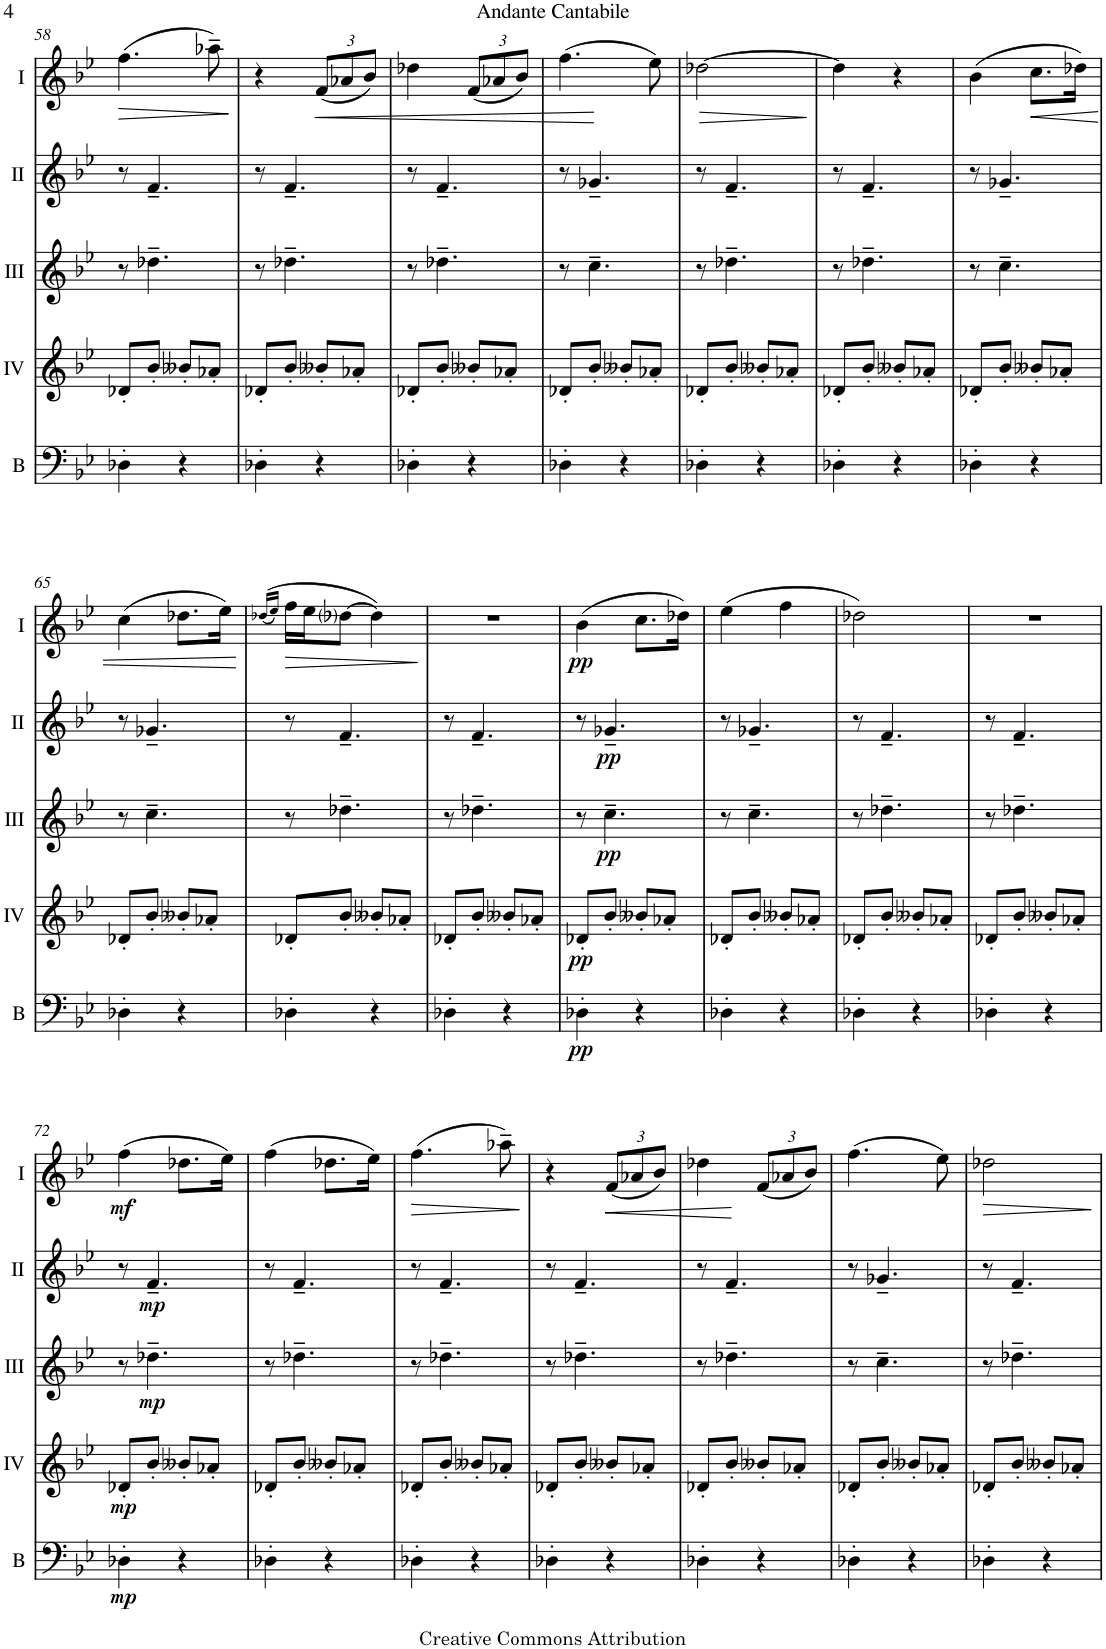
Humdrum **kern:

**kern	**dynam	**kern	**dynam	**kern	**dynam	**kern	**dynam	**kern	**dynam
*part5	*part5	*part4	*part4	*part3	*part3	*part2	*part2	*part1	*part1
*staff5	*staff5	*staff4	*staff4	*staff3	*staff3	*staff2	*staff2	*staff1	*staff1
*I"Bass	*	*I"Acc. 4	*	*I"Acc. 3	*	*I"Acc. 2	*	*I"Acc. 1	*
*I'B	*	*	*	*	*	*	*	*	*
!!LO:PB:g=z
*clefF4	*	*clefG2	*	*clefG2	*	*clefG2	*	*clefG2	*
*Trd7c12	*	*Trd7c12	*	*Trd7c12	*	*	*	*	*
*k[b-e-]	*	*k[b-e-]	*	*k[b-e-]	*	*k[b-e-]	*	*k[b-e-]	*
*M2/4	*	*M2/4	*	*M2/4	*	*M2/4	*	*M2/4	*
=58	=58	=58	=58	=58	=58	=58	=58	=58	=58
!	!	!	!	!	!	!	!	!	!LO:HP:b
4D-X'\	.	8d-X'/L	.	8r	.	8r	.	(4.ff\	>
.	.	8b-'/J	.	4.dd-X~\	.	4.f~/	.	.	.
4r	.	8b--X'/L	.	.	.	.	.	.	.
.	.	8a-X'/J	.	.	.	.	.	8aa-X~\)	.
.	.	.	.	.	.	.	.	.	]
=59	=59	=59	=59	=59	=59	=59	=59	=59	=59
4D-X'\	.	8d-X'/L	.	8r	.	8r	.	4r	.
.	.	8b-'/J	.	4.dd-X~\	.	4.f~/	.	.	.
*	*	*	*	*	*	*	*	*Xbrackettup	*
!	!	!	!	!	!	!	!	!	!LO:HP:b
4r	.	8b--X'/L	.	.	.	.	.	(12f/L	<
.	.	.	.	.	.	.	.	12a-X/	.
.	.	8a-X'/J	.	.	.	.	.	.	.
.	.	.	.	.	.	.	.	12b-/J)	.
=60	=60	=60	=60	=60	=60	=60	=60	=60	=60
4D-X'\	.	8d-X'/L	.	8r	.	8r	.	4dd-X\	.
.	.	8b-'/J	.	4.dd-X~\	.	4.f~/	.	.	.
4r	.	8b--X'/L	.	.	.	.	.	(12f/L	.
.	.	.	.	.	.	.	.	12a-X/	.
.	.	8a-X'/J	.	.	.	.	.	.	.
.	.	.	.	.	.	.	.	12b-/J)	.
=61	=61	=61	=61	=61	=61	=61	=61	=61	=61
4D-X'\	.	8d-X'/L	.	8r	.	8r	.	(4.ff\	.
.	.	8b-'/J	.	4.cc~\	.	4.g-X~/	.	.	.
4r	.	8b--X'/L	.	.	.	.	.	.	.
!	!	!	!	!	!	!	!	!	!LO:HP:n=1:b
.	.	8a-X'/J	.	.	.	.	.	8ee-\)	[ >
=62	=62	=62	=62	=62	=62	=62	=62	=62	=62
4D-X'\	.	8d-X'/L	.	8r	.	8r	.	[2dd-X\	.
.	.	8b-'/J	.	4.dd-X~\	.	4.f~/	.	.	.
4r	.	8b--X'/L	.	.	.	.	.	.	.
.	.	8a-X'/J	.	.	.	.	.	.	.
.	.	.	.	.	.	.	.	.	]
=63	=63	=63	=63	=63	=63	=63	=63	=63	=63
4D-X'\	.	8d-X'/L	.	8r	.	8r	.	4dd-\]	.
.	.	8b-'/J	.	4.dd-X~\	.	4.f~/	.	.	.
4r	.	8b--X'/L	.	.	.	.	.	4r	.
.	.	8a-X'/J	.	.	.	.	.	.	.
=64	=64	=64	=64	=64	=64	=64	=64	=64	=64
4D-X'\	.	8d-X'/L	.	8r	.	8r	.	(4b-\	.
.	.	8b-'/J	.	4.cc~\	.	4.g-X~/	.	.	.
!	!	!	!	!	!	!	!	!	!LO:HP:b
4r	.	8b--X'/L	.	.	.	.	.	8.cc\L	<
.	.	8a-X'/J	.	.	.	.	.	.	.
.	.	.	.	.	.	.	.	16dd-X\Jk)	.
!!LO:LB:g=z
=65	=65	=65	=65	=65	=65	=65	=65	=65	=65
4D-X'\	.	8d-X'/L	.	8r	.	8r	.	(4cc\	.
.	.	8b-'/J	.	4.cc~\	.	4.g-X~/	.	.	.
4r	.	8b--X'/L	.	.	.	.	.	8.dd-X\L	.
.	.	8a-X'/J	.	.	.	.	.	.	.
.	.	.	.	.	.	.	.	16ee-\Jk)	.
.	.	.	.	.	.	.	.	.	[
=66	=66	=66	=66	=66	=66	=66	=66	=66	=66
.	.	.	.	.	.	.	.	((>16qdd-X/LL	.
.	.	.	.	.	.	.	.	16qee-/JJ)	.
4D-X'\	.	8d-X'/L	.	8r	.	8r	.	16ff\LL	.
.	.	.	.	.	.	.	.	16ee-\J	.
.	.	8b-'/J	.	4.dd-X~\	.	4.f~/	.	[8dd-i\J	.
4r	.	8b--X'/L	.	.	.	.	.	4dd-\])	.
.	.	8a-X'/J	.	.	.	.	.	.	.
=67	=67	=67	=67	=67	=67	=67	=67	=67	=67
4D-X'\	.	8d-X'/L	.	8r	.	8r	.	2r	.
.	.	8b-'/J	.	4.dd-X~\	.	4.f~/	.	.	.
4r	.	8b--X'/L	.	.	.	.	.	.	.
.	.	8a-X'/J	.	.	.	.	.	.	.
=68	=68	=68	=68	=68	=68	=68	=68	=68	=68
!	!LO:DY:b	!	!LO:DY:b	!	!	!	!	!	!LO:DY:b
4D-X'\	pp	8d-X'/L	pp	8r	.	8r	.	(4b-\	pp
!	!	!	!	!	!LO:DY:b	!	!LO:DY:b	!	!
.	.	8b-'/J	.	4.cc~\	pp	4.g-X~/	pp	.	.
4r	.	8b--X'/L	.	.	.	.	.	8.cc\L	.
.	.	8a-X'/J	.	.	.	.	.	.	.
.	.	.	.	.	.	.	.	16dd-X\Jk)	.
=69	=69	=69	=69	=69	=69	=69	=69	=69	=69
4D-X'\	.	8d-X'/L	.	8r	.	8r	.	(4ee-\	.
.	.	8b-'/J	.	4.cc~\	.	4.g-X~/	.	.	.
4r	.	8b--X'/L	.	.	.	.	.	4ff\	.
.	.	8a-X'/J	.	.	.	.	.	.	.
=70	=70	=70	=70	=70	=70	=70	=70	=70	=70
4D-X'\	.	8d-X'/L	.	8r	.	8r	.	2dd-X\)	.
.	.	8b-'/J	.	4.dd-X~\	.	4.f~/	.	.	.
4r	.	8b--X'/L	.	.	.	.	.	.	.
.	.	8a-X'/J	.	.	.	.	.	.	.
=71	=71	=71	=71	=71	=71	=71	=71	=71	=71
4D-X'\	.	8d-X'/L	.	8r	.	8r	.	2r	.
.	.	8b-'/J	.	4.dd-X~\	.	4.f~/	.	.	.
4r	.	8b--X'/L	.	.	.	.	.	.	.
.	.	8a-X'/J	.	.	.	.	.	.	.
!!LO:LB:g=z
=72	=72	=72	=72	=72	=72	=72	=72	=72	=72
!	!LO:DY:b	!	!LO:DY:b	!	!	!	!	!	!LO:DY:b
4D-X'\	mp	8d-X'/L	mp	8r	.	8r	.	(4ff\	mf
!	!	!	!	!	!LO:DY:b	!	!LO:DY:b	!	!
.	.	8b-'/J	.	4.dd-X~\	mp	4.f~/	mp	.	.
4r	.	8b--X'/L	.	.	.	.	.	8.dd-X\L	.
.	.	8a-X'/J	.	.	.	.	.	.	.
.	.	.	.	.	.	.	.	16ee-\Jk)	.
=73	=73	=73	=73	=73	=73	=73	=73	=73	=73
4D-X'\	.	8d-X'/L	.	8r	.	8r	.	(4ff\	.
.	.	8b-'/J	.	4.dd-X~\	.	4.f~/	.	.	.
4r	.	8b--X'/L	.	.	.	.	.	8.dd-X\L	.
.	.	8a-X'/J	.	.	.	.	.	.	.
.	.	.	.	.	.	.	.	16ee-\Jk)	.
=74	=74	=74	=74	=74	=74	=74	=74	=74	=74
!	!	!	!	!	!	!	!	!	!LO:HP:b
4D-X'\	.	8d-X'/L	.	8r	.	8r	.	(4.ff\	>
.	.	8b-'/J	.	4.dd-X~\	.	4.f~/	.	.	.
4r	.	8b--X'/L	.	.	.	.	.	.	.
.	.	8a-X'/J	.	.	.	.	.	8aa-X~\)	.
.	.	.	.	.	.	.	.	.	]
=75	=75	=75	=75	=75	=75	=75	=75	=75	=75
4D-X'\	.	8d-X'/L	.	8r	.	8r	.	4r	.
.	.	8b-'/J	.	4.dd-X~\	.	4.f~/	.	.	.
!	!	!	!	!	!	!	!	!	!LO:HP:b
4r	.	8b--X'/L	.	.	.	.	.	(12f/L	<
.	.	.	.	.	.	.	.	12a-X/	.
.	.	8a-X'/J	.	.	.	.	.	.	.
.	.	.	.	.	.	.	.	12b-/J)	.
=76	=76	=76	=76	=76	=76	=76	=76	=76	=76
4D-X'\	.	8d-X'/L	.	8r	.	8r	.	4dd-X\	.
.	.	8b-'/J	.	4.dd-X~\	.	4.f~/	.	.	.
4r	.	8b--X'/L	.	.	.	.	.	(12f/L	[
.	.	.	.	.	.	.	.	12a-X/	.
.	.	8a-X'/J	.	.	.	.	.	.	.
.	.	.	.	.	.	.	.	12b-/J)	.
=77	=77	=77	=77	=77	=77	=77	=77	=77	=77
4D-X'\	.	8d-X'/L	.	8r	.	8r	.	(4.ff\	.
.	.	8b-'/J	.	4.cc~\	.	4.g-X~/	.	.	.
4r	.	8b--X'/L	.	.	.	.	.	.	.
.	.	8a-X'/J	.	.	.	.	.	8ee-\)	.
=78	=78	=78	=78	=78	=78	=78	=78	=78	=78
!	!	!	!	!	!	!	!	!	!LO:HP:b
4D-X'\	.	8d-X'/L	.	8r	.	8r	.	2dd-X\	>
.	.	8b-'/J	.	4.dd-X~\	.	4.f~/	.	.	.
4r	.	8b--X'/L	.	.	.	.	.	.	.
.	.	8a-X'/J	.	.	.	.	.	.	.
.	.	.	.	.	.	.	.	.	]
=	=	=	=	=	=	=	=	=	=
*-	*-	*-	*-	*-	*-	*-	*-	*-	*-
